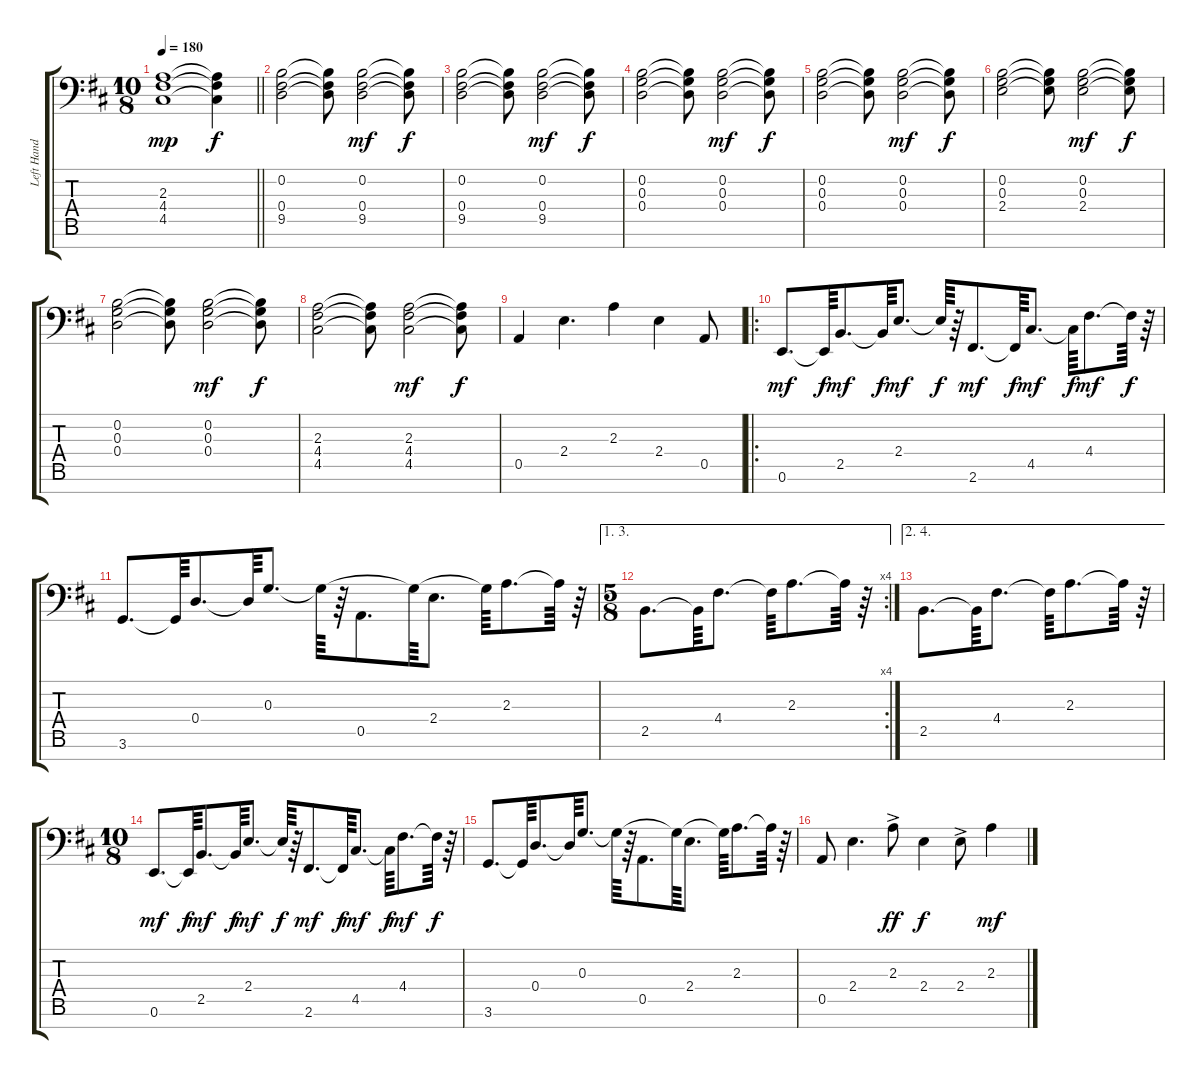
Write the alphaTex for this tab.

\track ("Left Hand" "Left Hand") {instrument acousticgrandpiano}
\staff {score tabs}
\tuning (E4 B3 G3 D3 A2 E2 C-1) {hide}
\ts (10 8)
\tempo 180
\clef f4
\barLineRight lightlight
\ks d
(2.3 4.4 4.5).1{dy mp} (2.3{t} 4.4{t} 4.5{t}).4{dy f} |
(0.2 0.4 9.5).2 (0.2{t} 0.4{t} 9.5{t}).8 (0.2 0.4 9.5).2{dy mf} (0.2{t} 0.4{t} 9.5{t}).8{dy f} |
(0.2 0.4 9.5).2 (0.2{t} 0.4{t} 9.5{t}).8 (0.2 0.4 9.5).2{dy mf} (0.2{t} 0.4{t} 9.5{t}).8{dy f} |
(0.2 0.3 0.4).2 (0.2{t} 0.3{t} 0.4{t}).8 (0.2 0.3 0.4).2{dy mf} (0.2{t} 0.3{t} 0.4{t}).8{dy f} |
(0.2 0.3 0.4).2 (0.2{t} 0.3{t} 0.4{t}).8 (0.2 0.3 0.4).2{dy mf} (0.2{t} 0.3{t} 0.4{t}).8{dy f} |
(0.2 0.3 2.4).2 (0.2{t} 0.3{t} 2.4{t}).8 (0.2 0.3 2.4).2{dy mf} (0.2{t} 0.3{t} 2.4{t}).8{dy f} |
(0.2 0.3 0.4).2 (0.2{t} 0.3{t} 0.4{t}).8 (0.2 0.3 0.4).2{dy mf} (0.2{t} 0.3{t} 0.4{t}).8{dy f} |
(2.3 4.4 4.5).2 (2.3{t} 4.4{t} 4.5{t}).8 (2.3 4.4 4.5).2{dy mf} (2.3{t} 4.4{t} 4.5{t}).8{dy f} |
0.5.4 2.4.4{d} 2.3.4 2.4.4 0.5.8 |
\ro
0.6.8{d dy mf} 0.6{t}.64{dy f} 2.5.8{d dy mf} 2.5{t}.64{dy f} 2.4.8{d dy mf} 2.4{t}.64{dy f} r.64 2.6.8{d dy mf} 2.6{t}.64{dy f} 4.5.8{d dy mf} 4.5{t}.64{dy f} 4.4.8{d dy mf} 4.4{t}.64{dy f} r.64 |
3.6.8{d} 3.6{t}.64 0.4.8{d} 0.4{t}.64 0.3.8{d} 0.3{t}.64 r.64 0.5.8{d} 0.3{t}.64 2.4.8{d} 0.3{t}.64 2.3.8{d} 2.3{t}.64 r.64 |
\ae (1 3)
\rc 4
\ts (5 8)
2.5.8{d} 2.5{t}.64 4.4.8{d} 4.4{t}.64 2.3.8{d} 2.3{t}.64 r.64 |
\ae (2 4)
2.5.8{d} 2.5{t}.64 4.4.8{d} 4.4{t}.64 2.3.8{d} 2.3{t}.64 r.64 |
\ts (10 8)
0.6.8{d dy mf} 0.6{t}.64{dy f} 2.5.8{d dy mf} 2.5{t}.64{dy f} 2.4.8{d dy mf} 2.4{t}.64{dy f} r.64 2.6.8{d dy mf} 2.6{t}.64{dy f} 4.5.8{d dy mf} 4.5{t}.64{dy f} 4.4.8{d dy mf} 4.4{t}.64{dy f} r.64 |
3.6.8{d} 3.6{t}.64 0.4.8{d} 0.4{t}.64 0.3.8{d} 0.3{t}.64 r.64 0.5.8{d} 0.3{t}.64 2.4.8{d} 0.3{t}.64 2.3.8{d} 2.3{t}.64 r.64 |
0.5.8 2.4.4{d} 2.3{ac}.8{dy ff} 2.4.4{dy f} 2.4{ac}.8 2.3.4{dy mf}
